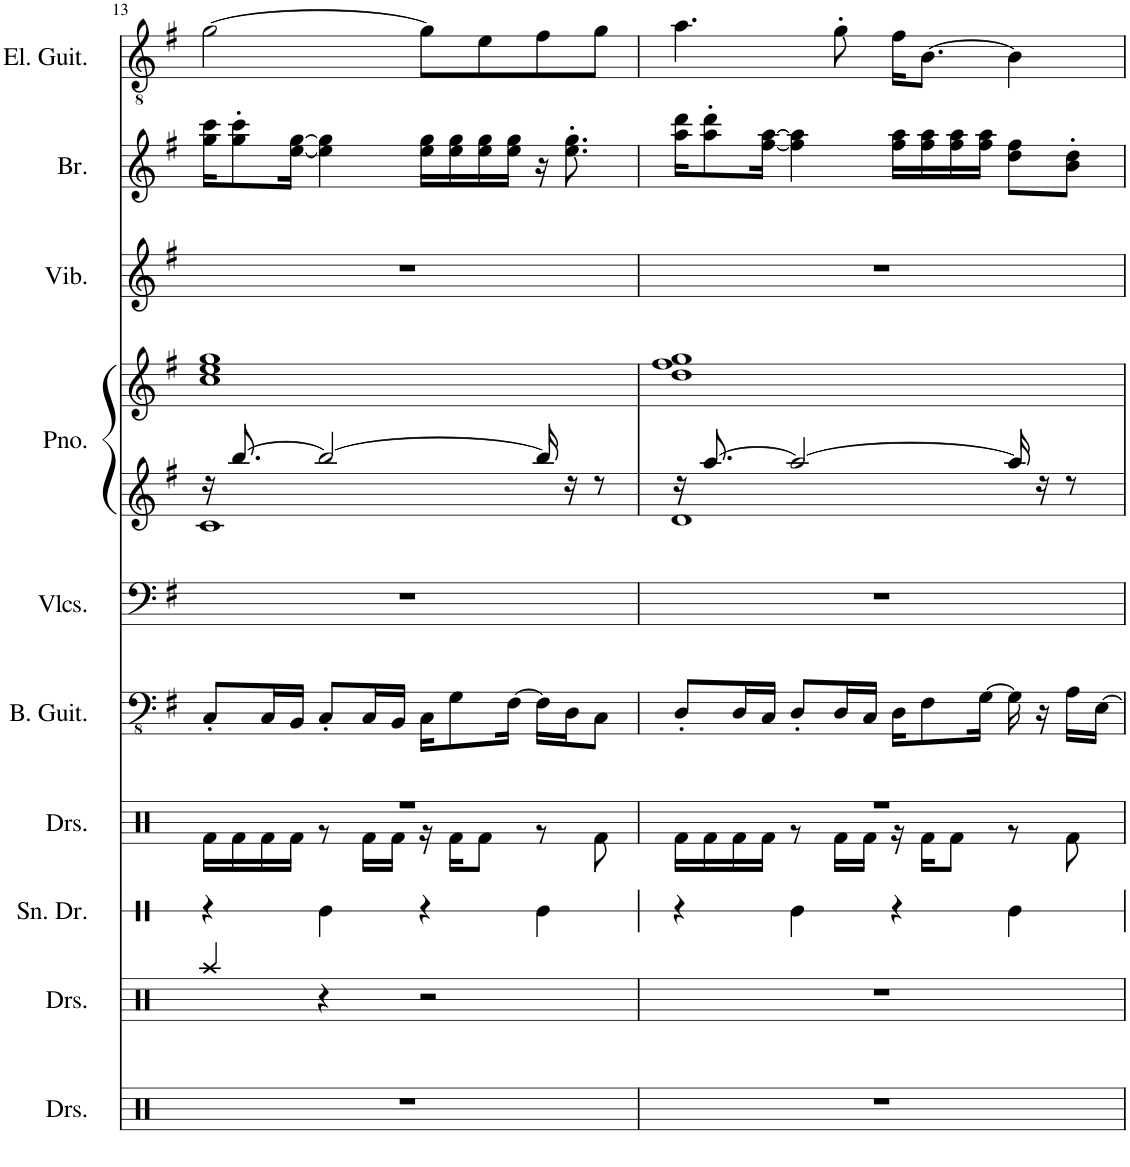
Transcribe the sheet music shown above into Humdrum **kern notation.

**kern	**kern	**kern	**kern	**kern	**kern	**kern	**kern	**kern	**kern	**kern
*part10	*part9	*part8	*part7	*part6	*part5	*part4	*part4	*part3	*part2	*part1
*staff11	*staff10	*staff9	*staff8	*staff7	*staff6	*staff5	*staff4	*staff3	*staff2	*staff1
*I"Drumset	*I"Drumset	*I"Snare Drum	*I"Drumset	*I"Bass Guitar	*I"Violoncellos	*I"Piano	*	*I"Vibraphone	*I"Brass	*I"Electric Guitar
*I'Drs.	*I'Drs.	*I'Sn. Dr.	*I'Drs.	*I'B. Guit.	*I'Vlcs.	*I'Pno.	*	*I'Vib.	*I'Br.	*I'El. Guit.
!!LO:PB:g=z
*clefX	*clefX	*clefX	*clefX	*clefFv4	*clefF4	*clefG2	*clefG2	*clefG2	*clefG2	*clefGv2
*k[]	*k[]	*k[]	*k[]	*k[f#]	*k[f#]	*k[f#]	*k[f#]	*k[f#]	*k[f#]	*k[f#]
*M4/4	*M4/4	*M4/4	*M4/4	*M4/4	*M4/4	*M4/4	*M4/4	*M4/4	*M4/4	*M4/4
=13	=13	=13	=13	=13	=13	=13	=13	=13	=13	=13
*	*	*	*^	*	*	*^	*	*	*	*
1r	4Raa/	4r	1r	16Rf\LL	8CC'/L	1r	16r	1c	1cc 1ee 1gg	1r	16gg\ 16ccc\KL	[2g\
.	.	.	.	16Rf\	.	.	[8.bb/	.	.	.	8gg\' 8ccc\'	.
.	.	.	.	16Rf\	16CC/L	.	.	.	.	.	.	.
.	.	.	.	16Rf\JJ	16BBB/JJ	.	.	.	.	.	[16ee\ [16gg\Jk	.
.	4r	4Re\	.	8r	8CC'/L	.	2bb/_	.	.	.	4ee\] 4gg\]	.
.	.	.	.	16Rf\LL	16CC/L	.	.	.	.	.	.	.
.	.	.	.	16Rf\JJ	16BBB/JJ	.	.	.	.	.	.	.
.	2r	4r	.	16r	16CC\KL	.	.	.	.	.	16ee\ 16gg\LL	8g\L]
.	.	.	.	16Rf\KL	8GG\	.	.	.	.	.	16ee\ 16gg\	.
.	.	.	.	8Rf\J	.	.	.	.	.	.	16ee\ 16gg\	8e\
.	.	.	.	.	[16FF#\Jk	.	.	.	.	.	16ee\ 16gg\JJ	.
.	.	4Re\	.	8r	16FF#\LL]	.	16bb/]	.	.	.	16r	8f#\
.	.	.	.	.	16DD\J	.	16r	.	.	.	8.ee\' 8.gg\'	.
.	.	.	.	8Rf\	8CC\J	.	8r	.	.	.	.	8g\J
=14	=14	=14	=14	=14	=14	=14	=14	=14	=14	=14	=14	=14
1r	1r	4r	1r	16Rf\LL	8DD'/L	1r	16r	1d	1dd 1ff# 1gg	1r	16aa\ 16ddd\KL	4.a\
.	.	.	.	16Rf\	.	.	[8.aa/	.	.	.	8aa\' 8ddd\'	.
.	.	.	.	16Rf\	16DD/L	.	.	.	.	.	.	.
.	.	.	.	16Rf\JJ	16CC/JJ	.	.	.	.	.	[16ff#\ [16aa\Jk	.
.	.	4Re\	.	8r	8DD'/L	.	2aa/_	.	.	.	4ff#\] 4aa\]	.
.	.	.	.	16Rf\LL	16DD/L	.	.	.	.	.	.	8g'\
.	.	.	.	16Rf\JJ	16CC/JJ	.	.	.	.	.	.	.
.	.	4r	.	16r	16DD\KL	.	.	.	.	.	16ff#\ 16aa\LL	16f#\KL
.	.	.	.	16Rf\KL	8FF#\	.	.	.	.	.	16ff#\ 16aa\	[8.B\J
.	.	.	.	8Rf\J	.	.	.	.	.	.	16ff#\ 16aa\	.
.	.	.	.	.	[16GG\Jk	.	.	.	.	.	16ff#\ 16aa\JJ	.
.	.	4Re\	.	8r	16GG\]	.	16aa/]	.	.	.	8dd\ 8ff#\L	4B\]
.	.	.	.	.	16r	.	16r	.	.	.	.	.
.	.	.	.	8Rf\	16AA\LL	.	8r	.	.	.	8b\' 8dd\'J	.
.	.	.	.	.	[16EE\JJ	.	.	.	.	.	.	.
*	*	*	*v	*v	*	*	*v	*v	*	*	*	*
=	=	=	=	=	=	=	=	=	=	=
*-	*-	*-	*-	*-	*-	*-	*-	*-	*-	*-
